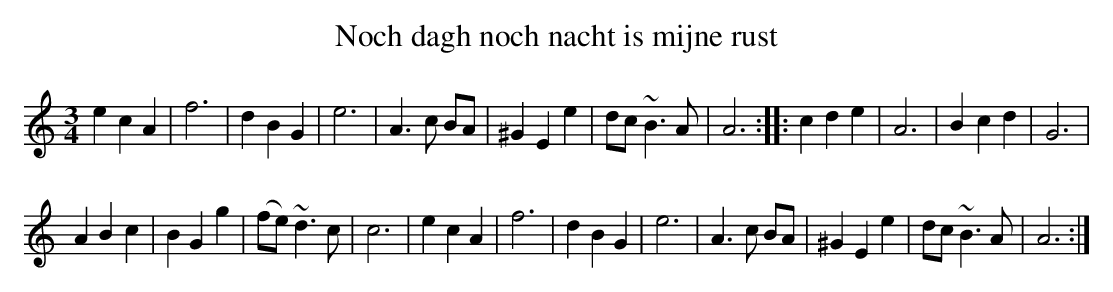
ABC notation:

X:1
T:Noch dagh noch nacht is mijne rust
M:3/4
K:Amin
e2c2A2|f6|d2B2G2|e6|A3c BA|^G2E2e2|dc~B3A|A6:||:c2d2e2|A6|B2c2d2|G6|
A2B2c2|B2G2g2|(fe)~d3c|c6|e2c2A2|f6|d2B2G2|e6|A3c BA|^G2E2e2|dc~B3A|A6:|
